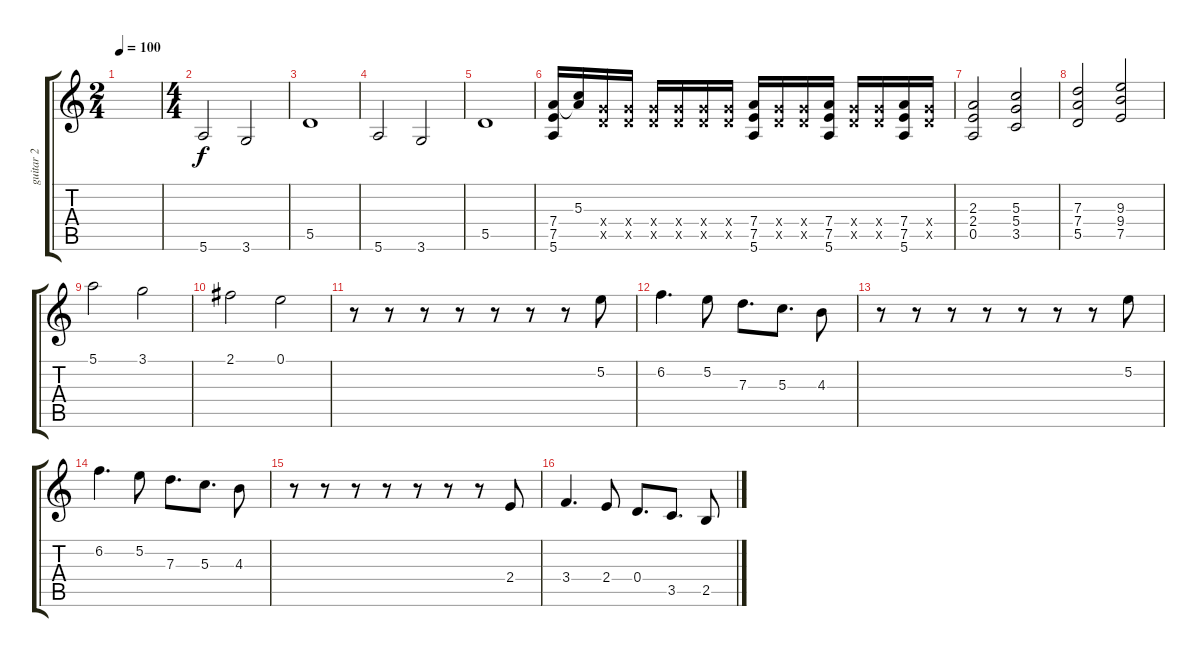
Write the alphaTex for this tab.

\track ("guitar 2" "guitar 2") {instrument overdrivenguitar}
\staff {score tabs}
\tuning (E4 B3 G3 D3 A2 E2) {hide}
\ts (2 4)
\tempo 100
\clef g2
\ks c
|
\ts (4 4)
5.6.2 3.6.2 |
5.5.1 |
5.6.2 3.6.2 |
5.5.1 |
(7.4 7.5 5.6).16 (5.3 7.4{t}).16 (5.4{x} 5.5{x}).16 (5.4{x} 5.5{x}).16 (5.4{x} 5.5{x}).16 (5.4{x} 5.5{x}).16 (5.4{x} 5.5{x}).16 (5.4{x} 5.5{x}).16 (7.4 7.5 5.6).16 (5.4{x} 5.5{x}).16 (5.4{x} 5.5{x}).16 (7.4 7.5 5.6).16 (5.4{x} 5.5{x}).16 (5.4{x} 5.5{x}).16 (7.4 7.5 5.6).16 (5.4{x} 5.5{x}).16 |
(2.3 2.4 0.5).2 (5.3 5.4 3.5).2 |
(7.3 7.4 5.5).2 (9.3 9.4 7.5).2 |
5.1.2{instrument overdrivenguitar} 3.1.2 |
2.1.2 0.1.2 |
r.8 r.8 r.8 r.8 r.8 r.8 r.8 5.2.8 |
6.2.4{d} 5.2.8 7.3.8{d} 5.3.8{d} 4.3.8 |
r.8 r.8 r.8 r.8 r.8 r.8 r.8 5.2.8 |
6.2.4{d} 5.2.8 7.3.8{d} 5.3.8{d} 4.3.8 |
r.8 r.8 r.8 r.8 r.8 r.8 r.8 2.4.8 |
3.4.4{d} 2.4.8 0.4.8{d} 3.5.8{d} 2.5.8
